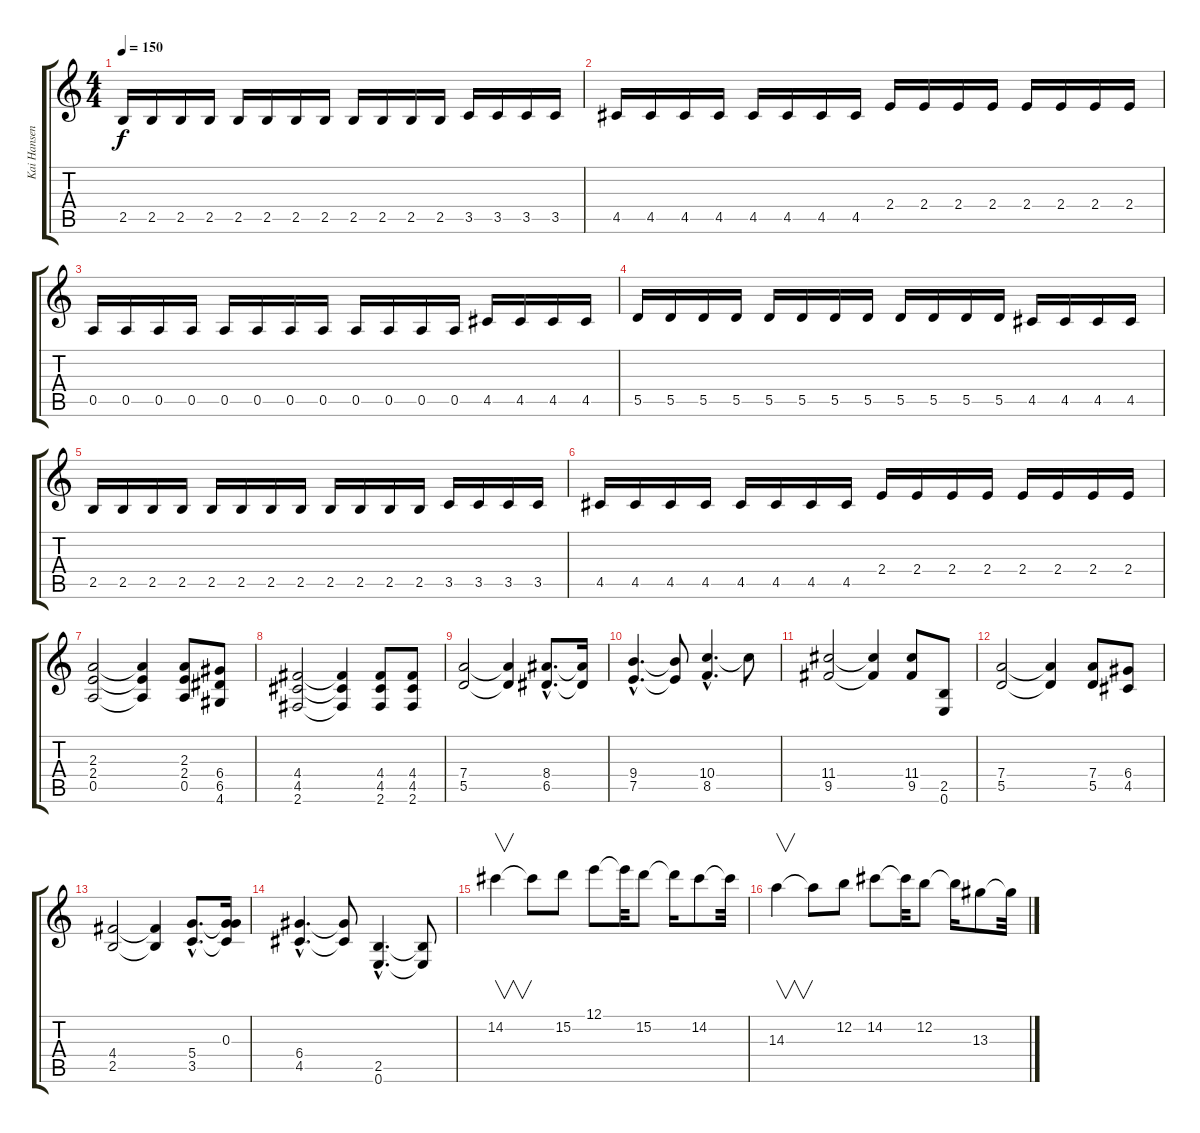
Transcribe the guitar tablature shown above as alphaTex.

\track ("Kai Hansen" "Kai Hansen") {instrument distortionguitar}
\staff {score tabs}
\tuning (E4 B3 G3 D3 A2 E2) {hide}
\ts (4 4)
\tempo 150
\clef g2
\ks c
2.5.16{dy f} 2.5.16 2.5.16 2.5.16 2.5.16 2.5.16 2.5.16 2.5.16 2.5.16 2.5.16 2.5.16 2.5.16 3.5.16 3.5.16 3.5.16 3.5.16 |
4.5.16 4.5.16 4.5.16 4.5.16 4.5.16 4.5.16 4.5.16 4.5.16 2.4.16 2.4.16 2.4.16 2.4.16 2.4.16 2.4.16 2.4.16 2.4.16 |
0.5.16 0.5.16 0.5.16 0.5.16 0.5.16 0.5.16 0.5.16 0.5.16 0.5.16 0.5.16 0.5.16 0.5.16 4.5.16 4.5.16 4.5.16 4.5.16 |
5.5.16 5.5.16 5.5.16 5.5.16 5.5.16 5.5.16 5.5.16 5.5.16 5.5.16 5.5.16 5.5.16 5.5.16 4.5.16 4.5.16 4.5.16 4.5.16 |
2.5.16 2.5.16 2.5.16 2.5.16 2.5.16 2.5.16 2.5.16 2.5.16 2.5.16 2.5.16 2.5.16 2.5.16 3.5.16 3.5.16 3.5.16 3.5.16 |
4.5.16 4.5.16 4.5.16 4.5.16 4.5.16 4.5.16 4.5.16 4.5.16 2.4.16 2.4.16 2.4.16 2.4.16 2.4.16 2.4.16 2.4.16 2.4.16 |
(2.3 2.4 0.5).2{instrument distortionguitar} (2.3{t} 2.4{t} 0.5{t}).4 (2.3 2.4 0.5).8 (6.4 6.5 4.6).8 |
(4.4 4.5 2.6).2 (4.4{t} 4.5{t} 2.6{t}).4 (4.4 4.5 2.6).8 (4.4 4.5 2.6).8 |
(7.4 5.5).2 (7.4{t} 5.5{t}).4 (8.4{hac} 6.5{hac}).8{d} (8.4{t} 6.5{t}).16 |
(9.4{hac} 7.5{hac}).4{d} (9.4{t} 7.5{t}).8 (10.4{hac} 8.5{hac}).4{d} 10.4{t}.8 |
(11.4 9.5).2 (11.4{t} 9.5{t}).4 (11.4 9.5).8 (2.5 0.6).8 |
(7.4 5.5).2 (7.4{t} 5.5{t}).4 (7.4 5.5).8 (6.4 4.5).8 |
(4.4 2.5).2 (4.4{t} 2.5{t}).4 (5.4{hac} 3.5{hac}).8{d} (0.3 5.4{t} 3.5{t}).16 |
(6.4{hac} 4.5{hac}).4{d} (6.4{t} 4.5{t}).8 (2.5{hac} 0.6{hac}).4{d} (2.5{t} 0.6{t}).8 |
14.2.4{v} 14.2{t}.8 15.2.8 12.1.8 12.1{t}.32 15.2.8 15.2{t}.16 14.2.8 14.2{t}.32 |
14.3.4{v} 14.3{t}.8 12.2.8 14.2.8 14.2{t}.32 12.2.8 12.2{t}.16 13.3.8 13.3{t}.32
